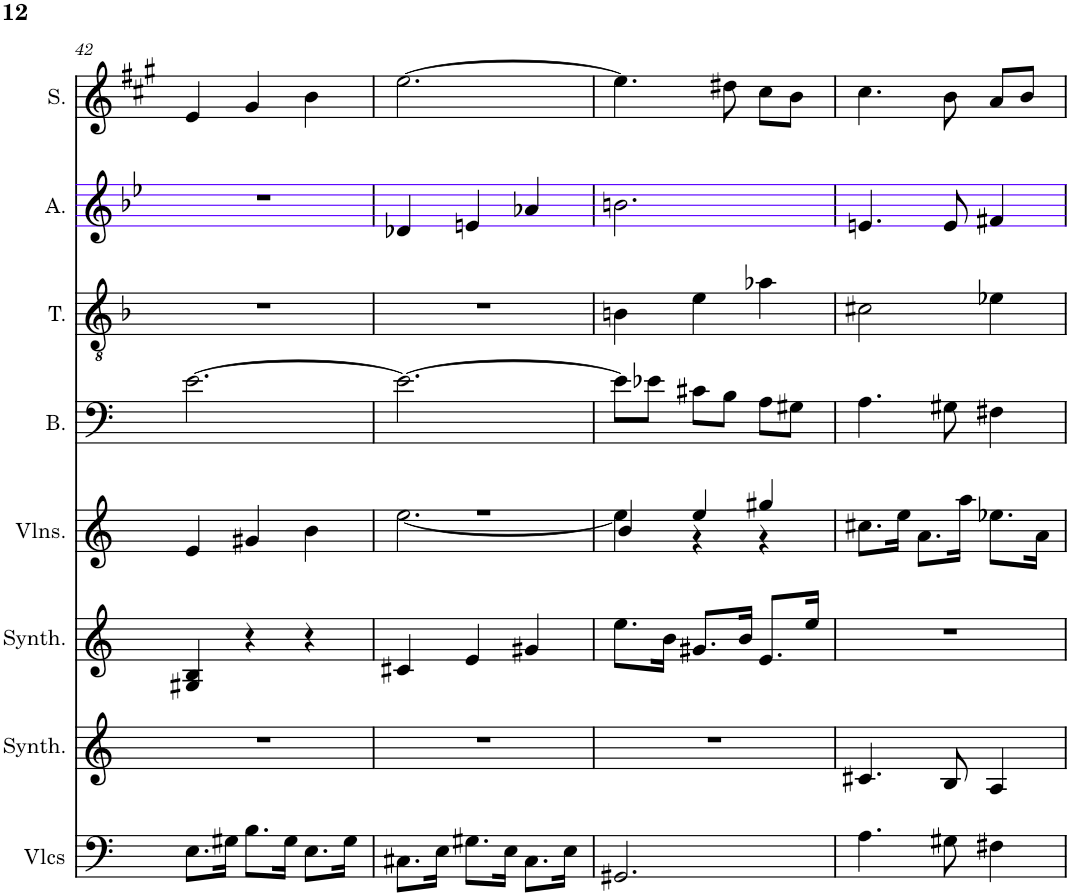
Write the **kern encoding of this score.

**kern	**kern	**kern	**kern	**kern	**kern	**kern	**kern
*part8	*part7	*part6	*part5	*part4	*part3	*part2	*part1
*staff8	*staff7	*staff6	*staff5	*staff4	*staff3	*staff2	*staff1
*I"Violoncelles, D'Bass/Strings, etc	*I"Synthétiseur d'instruments à cordes, Synth strings, etc	*I"Synthétiseur d'instruments à cordes, Synth strings 2	*I"Violons, 1st violins	*I"Basse	*I"Ténor	*I"Alto	*I"Soprano
*I'Vlcs	*I'Synth.	*I'Synth.	*I'Vlns.	*I'B.	*I'T.	*I'A.	*I'S.
!!LO:PB:g=z
*clefF4	*clefF4	*clefG2	*clefG2	*clefF4	*clefGv2	*clefG2	*clefG2
*k[]	*k[]	*k[]	*k[]	*k[]	*k[b-]	*k[b-e-]	*k[f#c#g#]
*M3/4	*M3/4	*M3/4	*M3/4	*M3/4	*M3/4	*M3/4	*M3/4
=42	=42	=42	=42	=42	=42	=42	=42
8.E\L	2.r	4G#X/ 4B/	4e/	[2.e\	2.r	2.r	4e/
16G#X\Jk	.	.	.	.	.	.	.
8.B\L	.	4r	4g#X/	.	.	.	4g#/
16G#\Jk	.	.	.	.	.	.	.
8.E\L	.	4r	4b\	.	.	.	4b\
16G#\Jk	.	.	.	.	.	.	.
=43	=43	=43	=43	=43	=43	=43	=43
*	*	*	*^	*	*	*	*
8.C#X\L	2.r	4c#X/	2.r	[2.ee\	2.e\_	2.r	4d-X/	[2.ee\
16E\Jk	.	.	.	.	.	.	.	.
8.G#X\L	.	4e/	.	.	.	.	4en/	.
16E\Jk	.	.	.	.	.	.	.	.
8.C#\L	.	4g#X/	.	.	.	.	4a-X/	.
16E\Jk	.	.	.	.	.	.	.	.
=44	=44	=44	=44	=44	=44	=44	=44	=44
2.GG#X/	2.r	8.ee\L	4b/	4ee\]	8e\L]	4Bn\	2.bn\	4.ee\]
.	.	.	.	.	8e-X\J	.	.	.
.	.	16b\Jk	.	.	.	.	.	.
.	.	8.g#X/L	4ee/	4r	8c#X\L	4e\	.	.
.	.	.	.	.	8B\J	.	.	8dd#X\
.	.	16b/Jk	.	.	.	.	.	.
.	.	8.e/L	4gg#X/	4r	8A\L	4a-X\	.	8cc#\L
.	.	.	.	.	8G#X\J	.	.	8b\J
.	.	16ee/Jk	.	.	.	.	.	.
*	*	*	*v	*v	*	*	*	*
=45	=45	=45	=45	=45	=45	=45	=45
4.A\	4.c#X/	2.r	8.cc#X\L	4.A\	2c#X\	4.en/	4.cc#\
.	.	.	16ee\Jk	.	.	.	.
.	.	.	8.a\L	.	.	.	.
8G#X\	8B/	.	.	8G#X\	.	8e/	8b\
.	.	.	16aa\Jk	.	.	.	.
4F#X\	4A/	.	8.ee-X\L	4F#X\	4e-X\	4f#X/	8a/L
.	.	.	.	.	.	.	8b/J
.	.	.	16a\Jk	.	.	.	.
=	=	=	=	=	=	=	=
*-	*-	*-	*-	*-	*-	*-	*-
